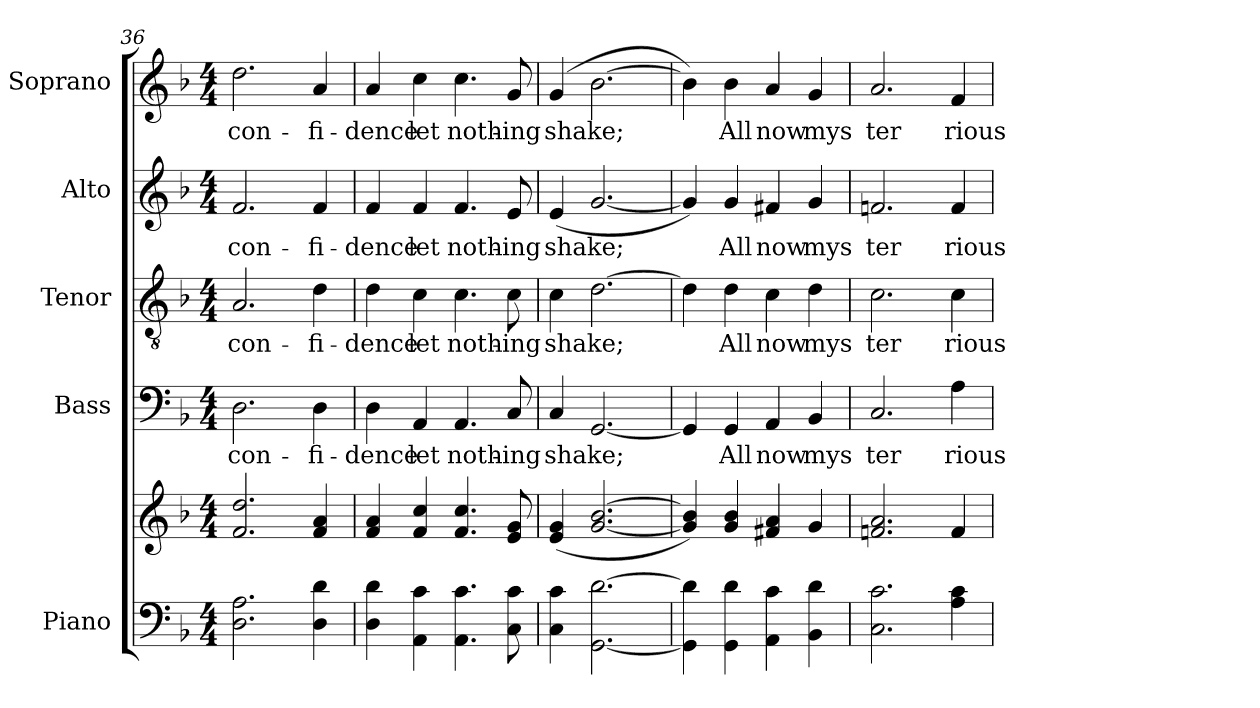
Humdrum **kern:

**kern	**kern	**kern	**text	**kern	**text	**kern	**text	**kern	**text
*part5	*part5	*part4	*part4	*part3	*part3	*part2	*part2	*part1	*part1
*staff6	*staff5	*staff4	*staff4	*staff3	*staff3	*staff2	*staff2	*staff1	*staff1
*I"Piano	*	*I"Bass	*	*I"Tenor	*	*I"Alto	*	*I"Soprano	*
*I'Pno.	*	*I'B.	*	*I'T.	*	*I'A.	*	*I'S.	*
*clefF4	*clefG2	*clefF4	*	*clefGv2	*	*clefG2	*	*clefG2	*
*	*	*	*	*ITrd7c12	*	*	*	*	*
*k[b-]	*k[b-]	*k[b-]	*	*k[b-]	*	*k[b-]	*	*k[b-]	*
*F:	*F:	*F:	*	*F:	*	*F:	*	*F:	*
*M4/4	*M4/4	*M4/4	*	*M4/4	*	*M4/4	*	*M4/4	*
=36	=36	=36	=36	=36	=36	=36	=36	=36	=36
!	!	!	!LO:LY:b:color=#000000	!	!	!	!	!	!
!	!	!	!	!	!LO:LY:b:color=#000000	!	!	!	!
!	!	!	!	!	!	!	!LO:LY:b:color=#000000	!	!
!	!	!	!	!	!	!	!	!	!LO:LY:b:color=#000000
2.Di\ 2.Ai	2.fi/ 2.ddi	2.Di\	con-	2.AAi/	con-	2.fi/	con-	2.ddi\	con-
!	!	!	!LO:LY:b:color=#000000	!	!	!	!	!	!
!	!	!	!	!	!LO:LY:b:color=#000000	!	!	!	!
!	!	!	!	!	!	!	!LO:LY:b:color=#000000	!	!
!	!	!	!	!	!	!	!	!	!LO:LY:b:color=#000000
4Di\ 4di	4fi/ 4ai	4Di\	-fi-	4Di\	-fi-	4fi/	-fi-	4ai/	-fi-
!!LO:LB:g=z
=37	=37	=37	=37	=37	=37	=37	=37	=37	=37
!	!	!	!LO:LY:b:color=#000000	!	!	!	!	!	!
!	!	!	!	!	!LO:LY:b:color=#000000	!	!	!	!
!	!	!	!	!	!	!	!LO:LY:b:color=#000000	!	!
!	!	!	!	!	!	!	!	!	!LO:LY:b:color=#000000
4Di\ 4di	4fi/ 4ai	4Di\	-dence	4Di\	-dence	4fi/	-dence	4ai/	-dence
!	!	!	!LO:LY:b:color=#000000	!	!	!	!	!	!
!	!	!	!	!	!LO:LY:b:color=#000000	!	!	!	!
!	!	!	!	!	!	!	!LO:LY:b:color=#000000	!	!
!	!	!	!	!	!	!	!	!	!LO:LY:b:color=#000000
4AAi\ 4ci	4fi/ 4cci	4AAi/	let	4Ci\	let	4fi/	let	4cci\	let
!	!	!	!LO:LY:b:color=#000000	!	!	!	!	!	!
!	!	!	!	!	!LO:LY:b:color=#000000	!	!	!	!
!	!	!	!	!	!	!	!LO:LY:b:color=#000000	!	!
!	!	!	!	!	!	!	!	!	!LO:LY:b:color=#000000
4.AAi\ 4.ci	4.fi/ 4.cci	4.AAi/	noth-	4.Ci\	noth-	4.fi/	noth-	4.cci\	noth-
!	!	!	!LO:LY:b:color=#000000	!	!	!	!	!	!
!	!	!	!	!	!LO:LY:b:color=#000000	!	!	!	!
!	!	!	!	!	!	!	!LO:LY:b:color=#000000	!	!
!	!	!	!	!	!	!	!	!	!LO:LY:b:color=#000000
8Ci\ 8ci	8ei/ 8gi	8Ci/	-ing	8Ci\	-ing	8ei/	-ing	8gi/	-ing
=38	=38	=38	=38	=38	=38	=38	=38	=38	=38
!	!	!	!LO:LY:b:color=#000000	!	!	!	!	!	!
!	!	!	!	!	!LO:LY:b:color=#000000	!	!	!	!
!	!	!	!	!	!	!	!LO:LY:b:color=#000000	!	!
!	!	!	!	!	!	!	!	!	!LO:LY:b:color=#000000
4Ci\ 4ci	(4ei/ 4gi	4Ci/	shake;	4Ci\	shake;	(4ei/	shake;	(4gi/	shake;
[<2.GGi\ [>2.di	[<2.gi/ [>2.b-i	[<2.GGi/	.	[>2.Di\	.	[<2.gi/	.	[>2.b-i\	.
=39	=39	=39	=39	=39	=39	=39	=39	=39	=39
4GGi\] 4di]	4gi/] 4b-i])	4GGi/]	.	4Di\]	.	4gi/])	.	4b-i\])	.
!	!	!	!LO:LY:b:color=#000000	!	!	!	!	!	!
!	!	!	!	!	!LO:LY:b:color=#000000	!	!	!	!
!	!	!	!	!	!	!	!LO:LY:b:color=#000000	!	!
!	!	!	!	!	!	!	!	!	!LO:LY:b:color=#000000
4GGi\ 4di	4gi/ 4b-i	4GGi/	All	4Di\	All	4gi/	All	4b-i\	All
!	!	!	!LO:LY:b:color=#000000	!	!	!	!	!	!
!	!	!	!	!	!LO:LY:b:color=#000000	!	!	!	!
!	!	!	!	!	!	!	!LO:LY:b:color=#000000	!	!
!	!	!	!	!	!	!	!	!	!LO:LY:b:color=#000000
4AAi\ 4ci	4f#Xi/ 4ai	4AAi/	now	4Ci\	now	4f#Xi/	now	4ai/	now
!	!	!	!LO:LY:b:color=#000000	!	!	!	!	!	!
!	!	!	!	!	!LO:LY:b:color=#000000	!	!	!	!
!	!	!	!	!	!	!	!LO:LY:b:color=#000000	!	!
!	!	!	!	!	!	!	!	!	!LO:LY:b:color=#000000
4BB-i\ 4di	4gi/	4BB-i/	mys	4Di\	mys	4gi/	mys	4gi/	mys
=40	=40	=40	=40	=40	=40	=40	=40	=40	=40
!	!	!	!LO:LY:b:color=#000000	!	!	!	!	!	!
!	!	!	!	!	!LO:LY:b:color=#000000	!	!	!	!
!	!	!	!	!	!	!	!LO:LY:b:color=#000000	!	!
!	!	!	!	!	!	!	!	!	!LO:LY:b:color=#000000
2.Ci\ 2.ci	2.fni/ 2.ai	2.Ci/	ter	2.Ci\	ter	2.fni/	ter	2.ai/	ter
!	!	!	!LO:LY:b:color=#000000	!	!	!	!	!	!
!	!	!	!	!	!LO:LY:b:color=#000000	!	!	!	!
!	!	!	!	!	!	!	!LO:LY:b:color=#000000	!	!
!	!	!	!	!	!	!	!	!	!LO:LY:b:color=#000000
4Ai\ 4ci	4fi/	4Ai\	rious	4Ci\	rious	4fi/	rious	4fi/	rious
=	=	=	=	=	=	=	=	=	=
*-	*-	*-	*-	*-	*-	*-	*-	*-	*-
